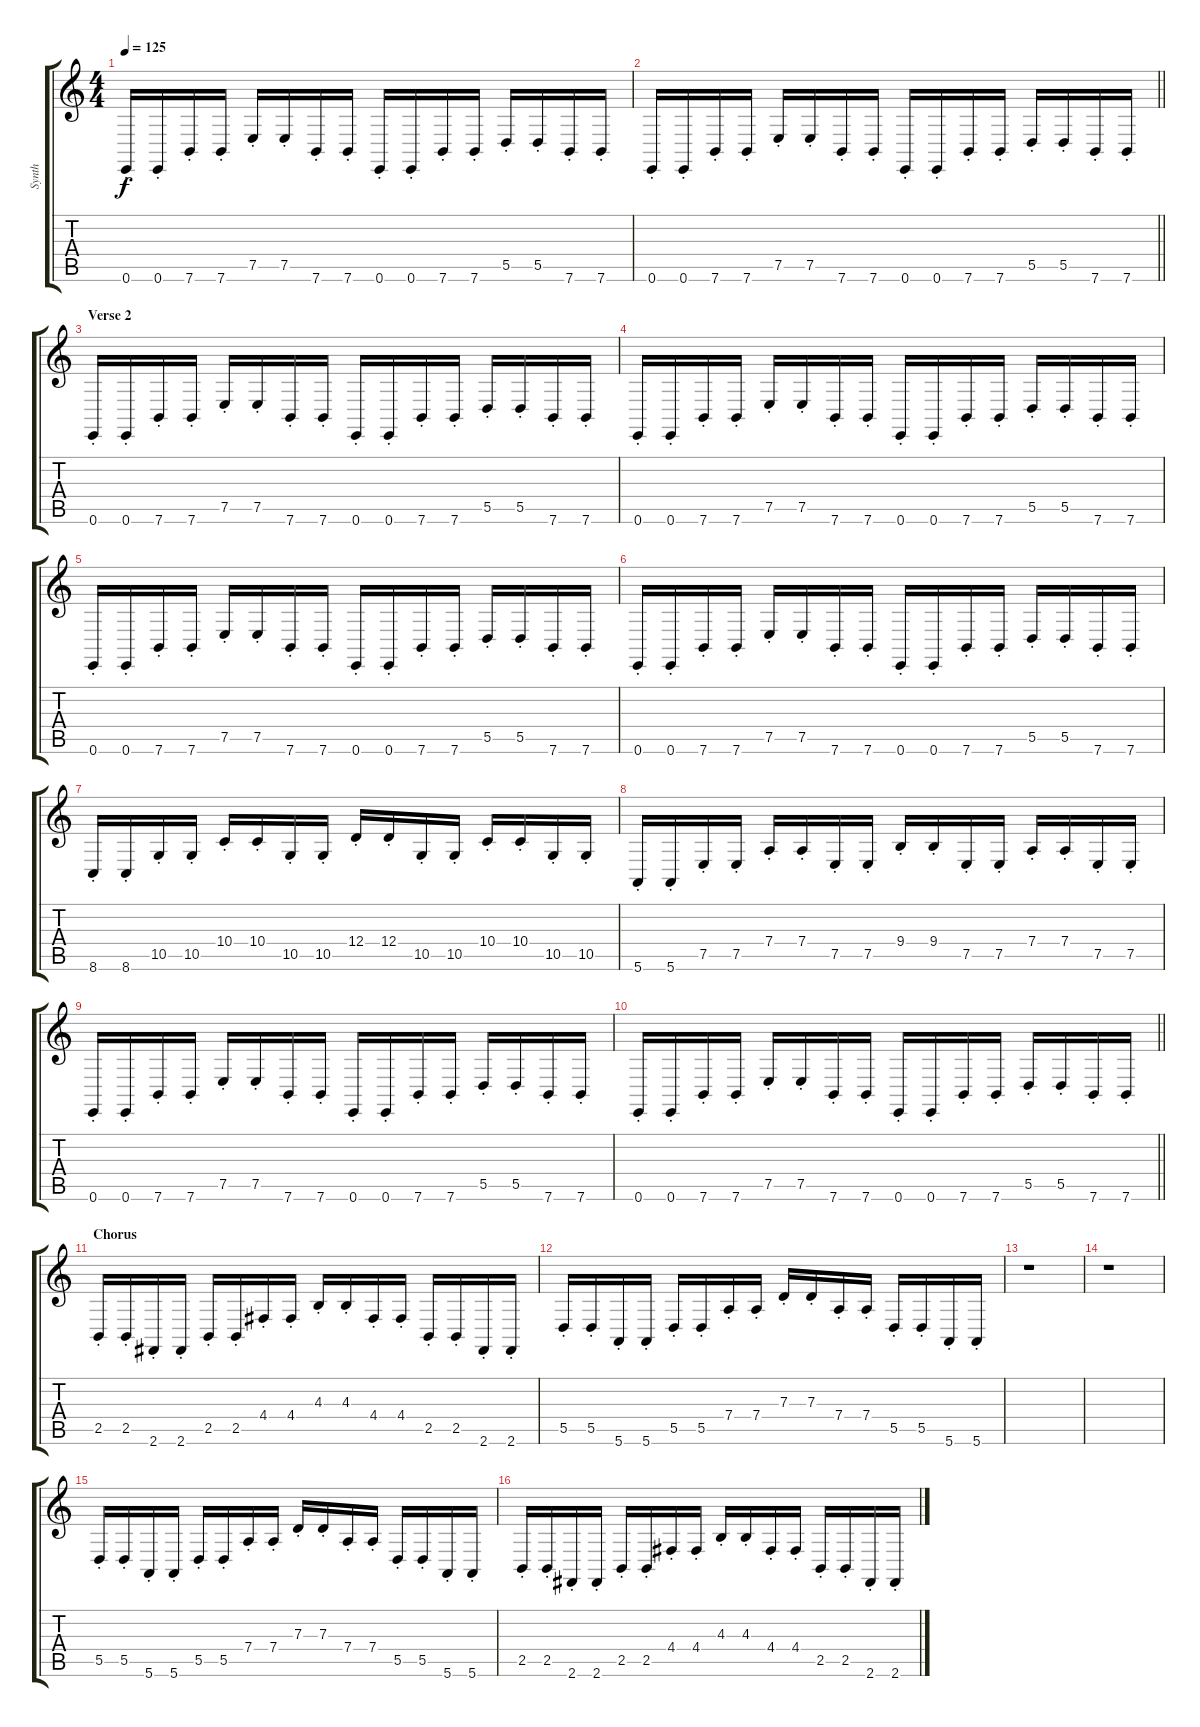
\track ("Synth" "Synth") {instrument lead5charang}
\staff {score tabs}
\tuning (E4 B3 G3 D3 A2 E2) {hide}
\ts (4 4)
\tempo 125
\clef g2
\ks c
0.6{st}.16{dy f} 0.6{st}.16 7.6{st}.16 7.6{st}.16 7.5{st}.16 7.5{st}.16 7.6{st}.16 7.6{st}.16 0.6{st}.16 0.6{st}.16 7.6{st}.16 7.6{st}.16 5.5{st}.16 5.5{st}.16 7.6{st}.16 7.6{st}.16 |
\barLineRight lightlight
0.6{st}.16 0.6{st}.16 7.6{st}.16 7.6{st}.16 7.5{st}.16 7.5{st}.16 7.6{st}.16 7.6{st}.16 0.6{st}.16 0.6{st}.16 7.6{st}.16 7.6{st}.16 5.5{st}.16 5.5{st}.16 7.6{st}.16 7.6{st}.16 |
\section ("" "Verse 2")
0.6{st}.16 0.6{st}.16 7.6{st}.16 7.6{st}.16 7.5{st}.16 7.5{st}.16 7.6{st}.16 7.6{st}.16 0.6{st}.16 0.6{st}.16 7.6{st}.16 7.6{st}.16 5.5{st}.16 5.5{st}.16 7.6{st}.16 7.6{st}.16 |
0.6{st}.16 0.6{st}.16 7.6{st}.16 7.6{st}.16 7.5{st}.16 7.5{st}.16 7.6{st}.16 7.6{st}.16 0.6{st}.16 0.6{st}.16 7.6{st}.16 7.6{st}.16 5.5{st}.16 5.5{st}.16 7.6{st}.16 7.6{st}.16 |
0.6{st}.16 0.6{st}.16 7.6{st}.16 7.6{st}.16 7.5{st}.16 7.5{st}.16 7.6{st}.16 7.6{st}.16 0.6{st}.16 0.6{st}.16 7.6{st}.16 7.6{st}.16 5.5{st}.16 5.5{st}.16 7.6{st}.16 7.6{st}.16 |
0.6{st}.16 0.6{st}.16 7.6{st}.16 7.6{st}.16 7.5{st}.16 7.5{st}.16 7.6{st}.16 7.6{st}.16 0.6{st}.16 0.6{st}.16 7.6{st}.16 7.6{st}.16 5.5{st}.16 5.5{st}.16 7.6{st}.16 7.6{st}.16 |
8.6{st}.16 8.6{st}.16 10.5{st}.16 10.5{st}.16 10.4{st}.16 10.4{st}.16 10.5{st}.16 10.5{st}.16 12.4{st}.16 12.4{st}.16 10.5{st}.16 10.5{st}.16 10.4{st}.16 10.4{st}.16 10.5{st}.16 10.5{st}.16 |
5.6{st}.16 5.6{st}.16 7.5{st}.16 7.5{st}.16 7.4{st}.16 7.4{st}.16 7.5{st}.16 7.5{st}.16 9.4{st}.16 9.4{st}.16 7.5{st}.16 7.5{st}.16 7.4{st}.16 7.4{st}.16 7.5{st}.16 7.5{st}.16 |
0.6{st}.16 0.6{st}.16 7.6{st}.16 7.6{st}.16 7.5{st}.16 7.5{st}.16 7.6{st}.16 7.6{st}.16 0.6{st}.16 0.6{st}.16 7.6{st}.16 7.6{st}.16 5.5{st}.16 5.5{st}.16 7.6{st}.16 7.6{st}.16 |
\barLineRight lightlight
0.6{st}.16 0.6{st}.16 7.6{st}.16 7.6{st}.16 7.5{st}.16 7.5{st}.16 7.6{st}.16 7.6{st}.16 0.6{st}.16 0.6{st}.16 7.6{st}.16 7.6{st}.16 5.5{st}.16 5.5{st}.16 7.6{st}.16 7.6{st}.16 |
\section ("" "Chorus")
2.5{st}.16 2.5{st}.16 2.6{st}.16 2.6{st}.16 2.5{st}.16 2.5{st}.16 4.4{st}.16 4.4{st}.16 4.3{st}.16 4.3{st}.16 4.4{st}.16 4.4{st}.16 2.5{st}.16 2.5{st}.16 2.6{st}.16 2.6{st}.16 |
5.5{st}.16 5.5{st}.16 5.6{st}.16 5.6{st}.16 5.5{st}.16 5.5{st}.16 7.4{st}.16 7.4{st}.16 7.3{st}.16 7.3{st}.16 7.4{st}.16 7.4{st}.16 5.5{st}.16 5.5{st}.16 5.6{st}.16 5.6{st}.16 |
r.1 |
r.1 |
5.5{st}.16 5.5{st}.16 5.6{st}.16 5.6{st}.16 5.5{st}.16 5.5{st}.16 7.4{st}.16 7.4{st}.16 7.3{st}.16 7.3{st}.16 7.4{st}.16 7.4{st}.16 5.5{st}.16 5.5{st}.16 5.6{st}.16 5.6{st}.16 |
2.5{st}.16 2.5{st}.16 2.6{st}.16 2.6{st}.16 2.5{st}.16 2.5{st}.16 4.4{st}.16 4.4{st}.16 4.3{st}.16 4.3{st}.16 4.4{st}.16 4.4{st}.16 2.5{st}.16 2.5{st}.16 2.6{st}.16 2.6{st}.16
